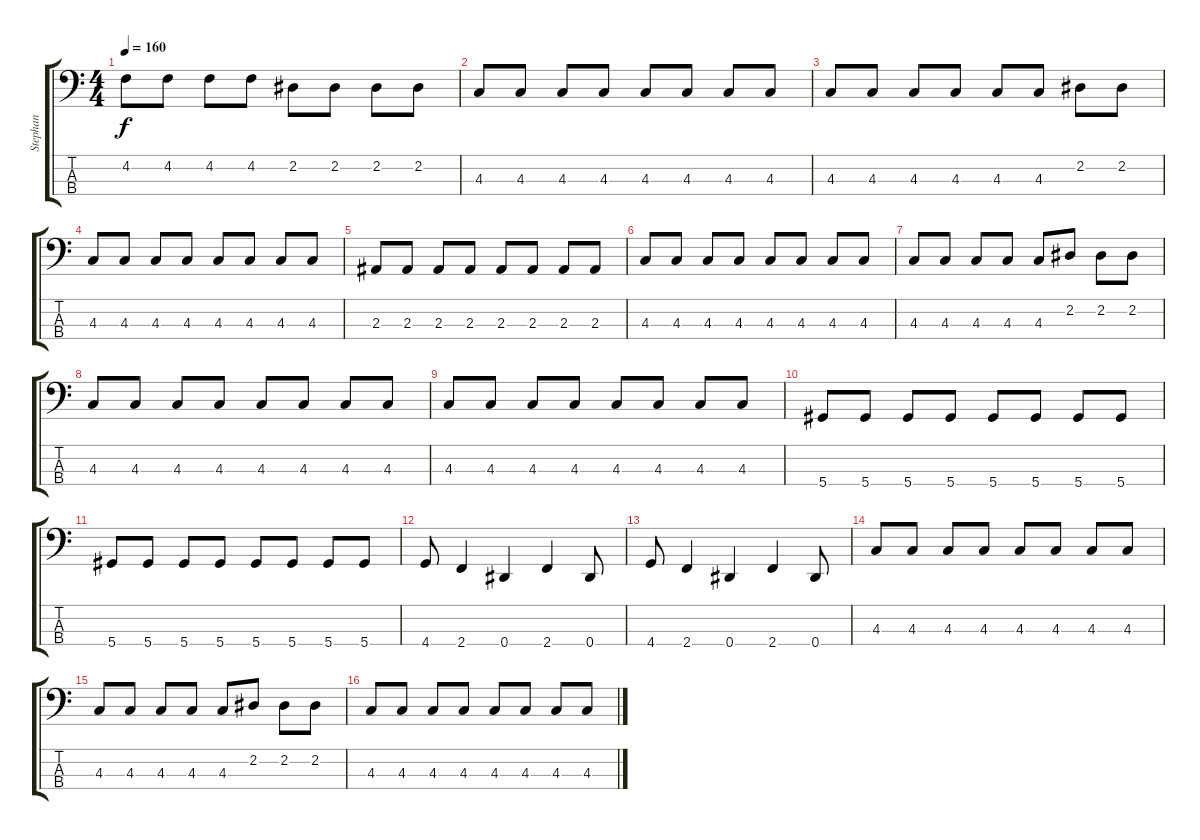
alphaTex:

\track ("Stephan" "Stephan") {instrument electricbassfinger}
\staff {score tabs}
\tuning (Gb2 Db2 Ab1 Eb1) {hide}
\ts (4 4)
\tempo 160
\clef f4
\ks c
4.2.8{dy f} 4.2.8 4.2.8 4.2.8 2.2.8 2.2.8 2.2.8 2.2.8 |
4.3.8 4.3.8 4.3.8 4.3.8 4.3.8 4.3.8 4.3.8 4.3.8 |
4.3.8 4.3.8 4.3.8 4.3.8 4.3.8 4.3.8 2.2.8 2.2.8 |
4.3.8 4.3.8 4.3.8 4.3.8 4.3.8 4.3.8 4.3.8 4.3.8 |
2.3.8 2.3.8 2.3.8 2.3.8 2.3.8 2.3.8 2.3.8 2.3.8 |
4.3.8 4.3.8 4.3.8 4.3.8 4.3.8 4.3.8 4.3.8 4.3.8 |
4.3.8 4.3.8 4.3.8 4.3.8 4.3.8 2.2.8 2.2.8 2.2.8 |
4.3.8 4.3.8 4.3.8 4.3.8 4.3.8 4.3.8 4.3.8 4.3.8 |
4.3.8 4.3.8 4.3.8 4.3.8 4.3.8 4.3.8 4.3.8 4.3.8 |
5.4.8 5.4.8 5.4.8 5.4.8 5.4.8 5.4.8 5.4.8 5.4.8 |
5.4.8 5.4.8 5.4.8 5.4.8 5.4.8 5.4.8 5.4.8 5.4.8 |
4.4.8 2.4.4 0.4.4 2.4.4 0.4.8 |
4.4.8 2.4.4 0.4.4 2.4.4 0.4.8 |
4.3.8 4.3.8 4.3.8 4.3.8 4.3.8 4.3.8 4.3.8 4.3.8 |
4.3.8 4.3.8 4.3.8 4.3.8 4.3.8 2.2.8 2.2.8 2.2.8 |
4.3.8 4.3.8 4.3.8 4.3.8 4.3.8 4.3.8 4.3.8 4.3.8
